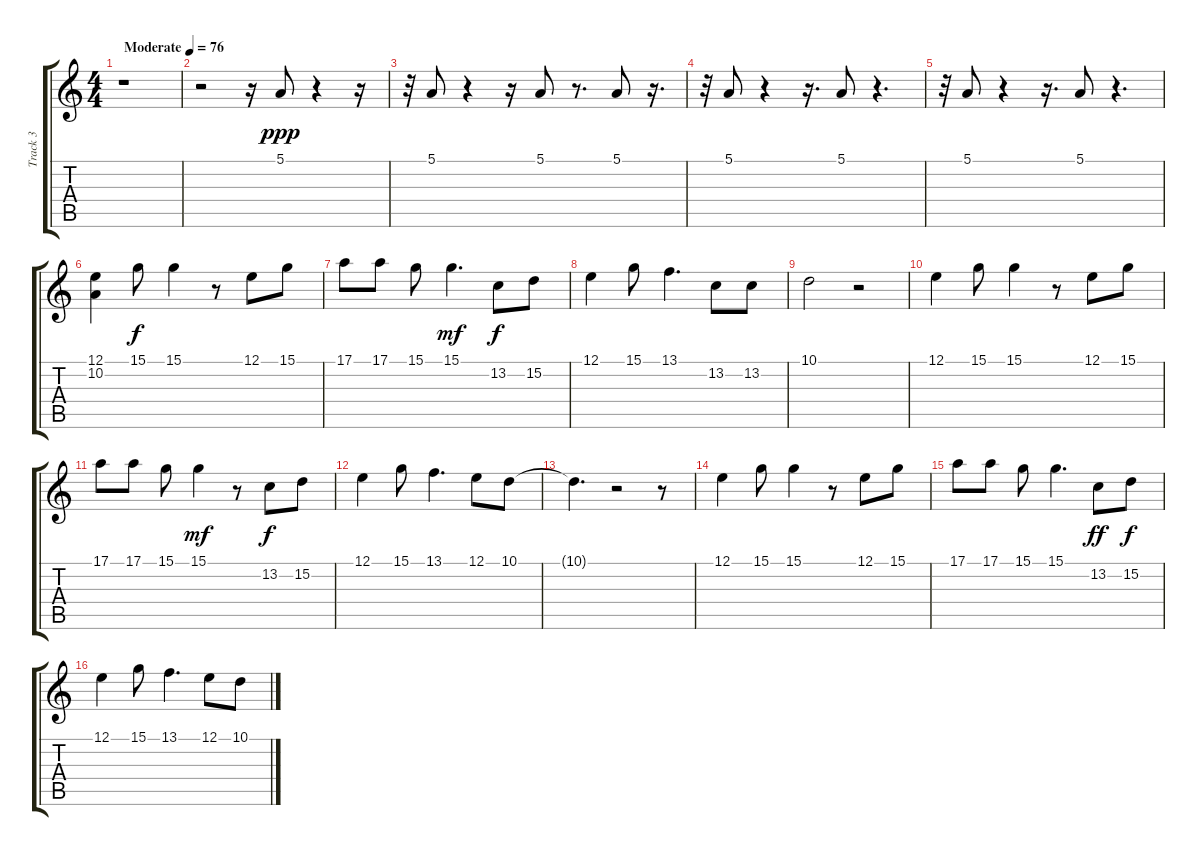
\track ("Track 3" "Track 3") {instrument stringensemble2}
\staff {score tabs}
\tuning (E4 B3 G3 D3 A2 E2) {hide}
\ts (4 4)
\tempo (76 "Moderate")
\clef g2
\ks c
r.1{dy ppp instrument stringensemble2} |
r.2 r.16 5.1.8 r.4 r.16 |
r.32 5.1.8 r.4 r.16 5.1.8 r.8{d} 5.1.8 r.16{d} |
r.32 5.1.8 r.4 r.16{d} 5.1.8 r.4{d} |
r.32 5.1.8 r.4 r.16{d} 5.1.8 r.4{d} |
(12.1 10.2).4 15.1.8{dy f} 15.1.4 r.8 12.1.8 15.1.8 |
17.1.8 17.1.8 15.1.8 15.1.4{d dy mf} 13.2.8{dy f} 15.2.8 |
12.1.4 15.1.8 13.1.4{d} 13.2.8 13.2.8 |
10.1.2 r.2 |
12.1.4 15.1.8 15.1.4 r.8 12.1.8 15.1.8 |
17.1.8 17.1.8 15.1.8 15.1.4{dy mf} r.8 13.2.8{dy f} 15.2.8 |
12.1.4 15.1.8 13.1.4{d} 12.1.8 10.1.8 |
10.1{t}.4{d} r.2 r.8 |
12.1.4 15.1.8 15.1.4 r.8 12.1.8 15.1.8 |
17.1.8 17.1.8 15.1.8 15.1.4{d} 13.2.8{dy ff} 15.2.8{dy f} |
12.1.4 15.1.8 13.1.4{d} 12.1.8 10.1.8
